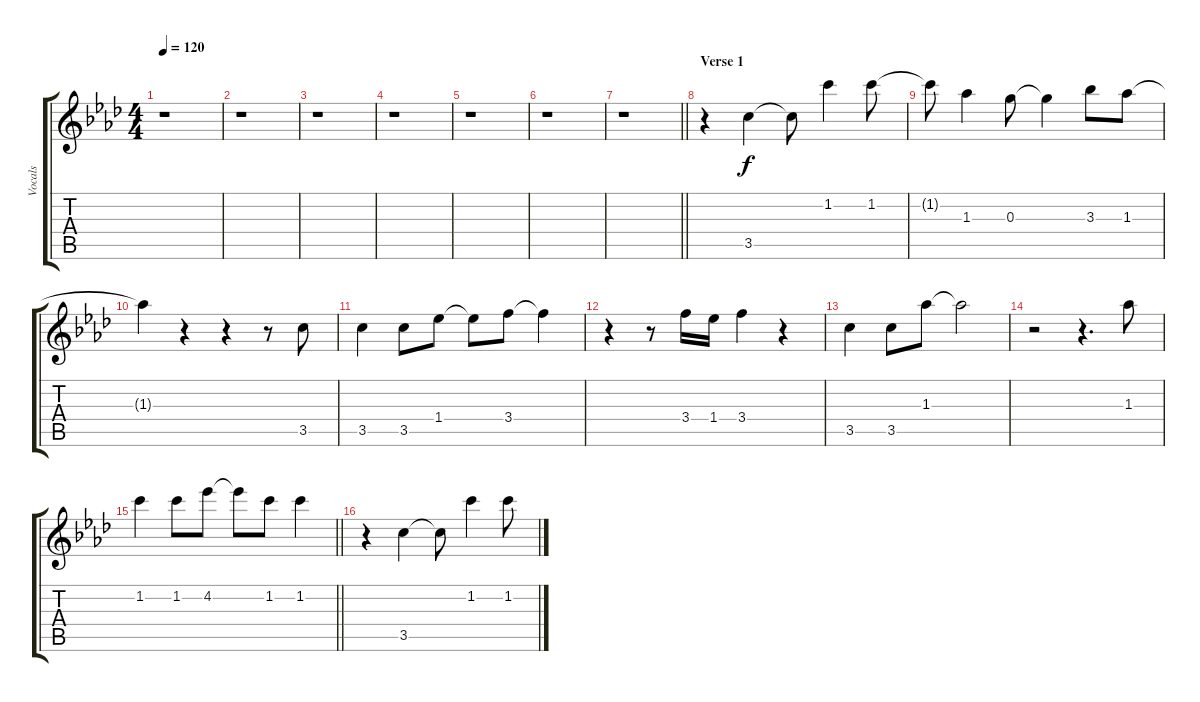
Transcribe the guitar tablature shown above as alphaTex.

\track ("Vocals" "Vocals") {instrument electricguitarjazz}
\staff {score tabs}
\tuning (E5 B4 G4 D4 A3 E3) {hide}
\ts (4 4)
\tempo 120
\clef g2
\ks fminor
r.1{dy f} |
r.1 |
r.1 |
r.1 |
r.1 |
r.1 |
\barLineRight lightlight
r.1 |
\section ("" "Verse 1")
r.4 3.5.4 3.5{t}.8 1.2.4 1.2.8 |
1.2{t}.8 1.3.4 0.3.8 0.3{t}.4 3.3.8 1.3.8 |
1.3{t}.4 r.4 r.4 r.8 3.5.8 |
3.5.4 3.5.8 1.4.8 1.4{t}.8 3.4.8 3.4{t}.4 |
r.4 r.8 3.4.16 1.4.16 3.4.4 r.4 |
3.5.4 3.5.8 1.3.8 1.3{t}.2 |
r.2 r.4{d} 1.3.8 |
\barLineRight lightlight
1.2.4 1.2.8 4.2.8 4.2{t}.8 1.2.8 1.2.4 |
r.4 3.5.4 3.5{t}.8 1.2.4 1.2.8
